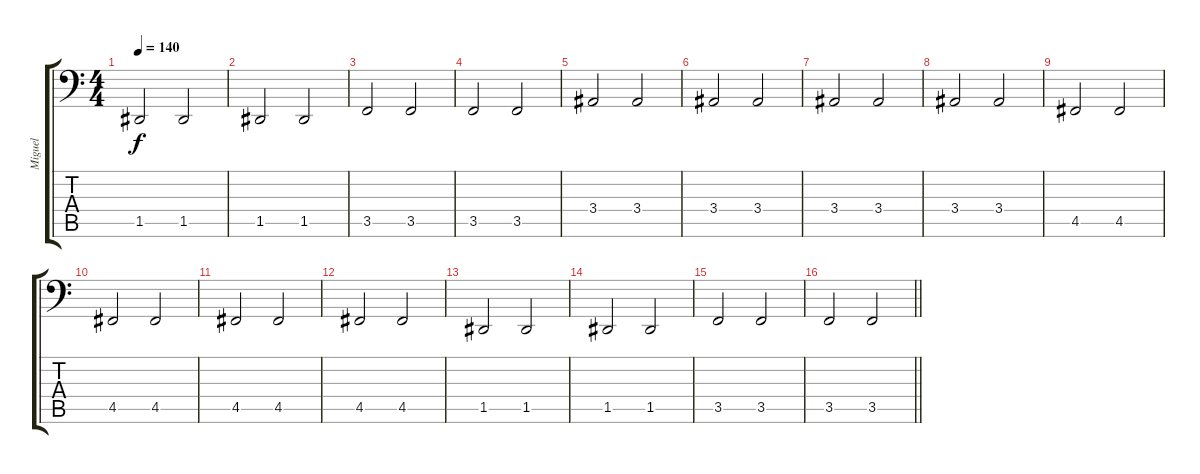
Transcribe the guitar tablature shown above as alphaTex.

\track ("Miguel" "Miguel") {instrument electricbassfinger}
\staff {score tabs}
\tuning (Bb2 F2 C2 G1 D1 A0) {hide}
\ts (4 4)
\tempo 140
\clef f4
\ks c
1.5.2{dy f} 1.5.2 |
1.5.2 1.5.2 |
3.5.2 3.5.2 |
3.5.2 3.5.2 |
3.4.2 3.4.2 |
3.4.2 3.4.2 |
3.4.2 3.4.2 |
3.4.2 3.4.2 |
4.5.2 4.5.2 |
4.5.2 4.5.2 |
4.5.2 4.5.2 |
4.5.2 4.5.2 |
1.5.2 1.5.2 |
1.5.2 1.5.2 |
3.5.2 3.5.2 |
\barLineRight lightlight
3.5.2 3.5.2
